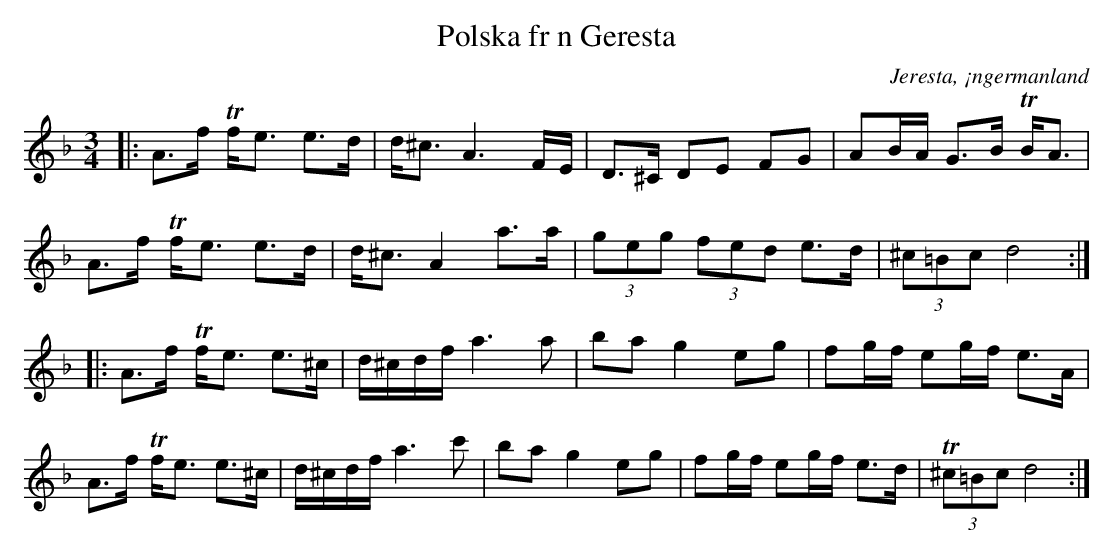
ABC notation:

X:1
T:Polska fr n Geresta
O:Jeresta, ¡ngermanland
M:3/4
L:1/8
K:Dm
|: A>f Tf<e e>d | d<^c A3 F/E/ | D>^C DE FG | AB/A/ G>B TB<A |
A>f Tf<e e>d | d<^c A2 a>a | (3geg (3fed e>d | (3^c=Bc d4:|
|:A>f Tf<e e>^c | d/^c/d/f/ a3 a | ba g2 eg | fg/f/ eg/f/ e>A |
A>f Tf<e e>^c | d/^c/d/f/ a3 c' | ba g2 eg | fg/f/ eg/f/ e>d | (3T^c=Bc d4 :|
